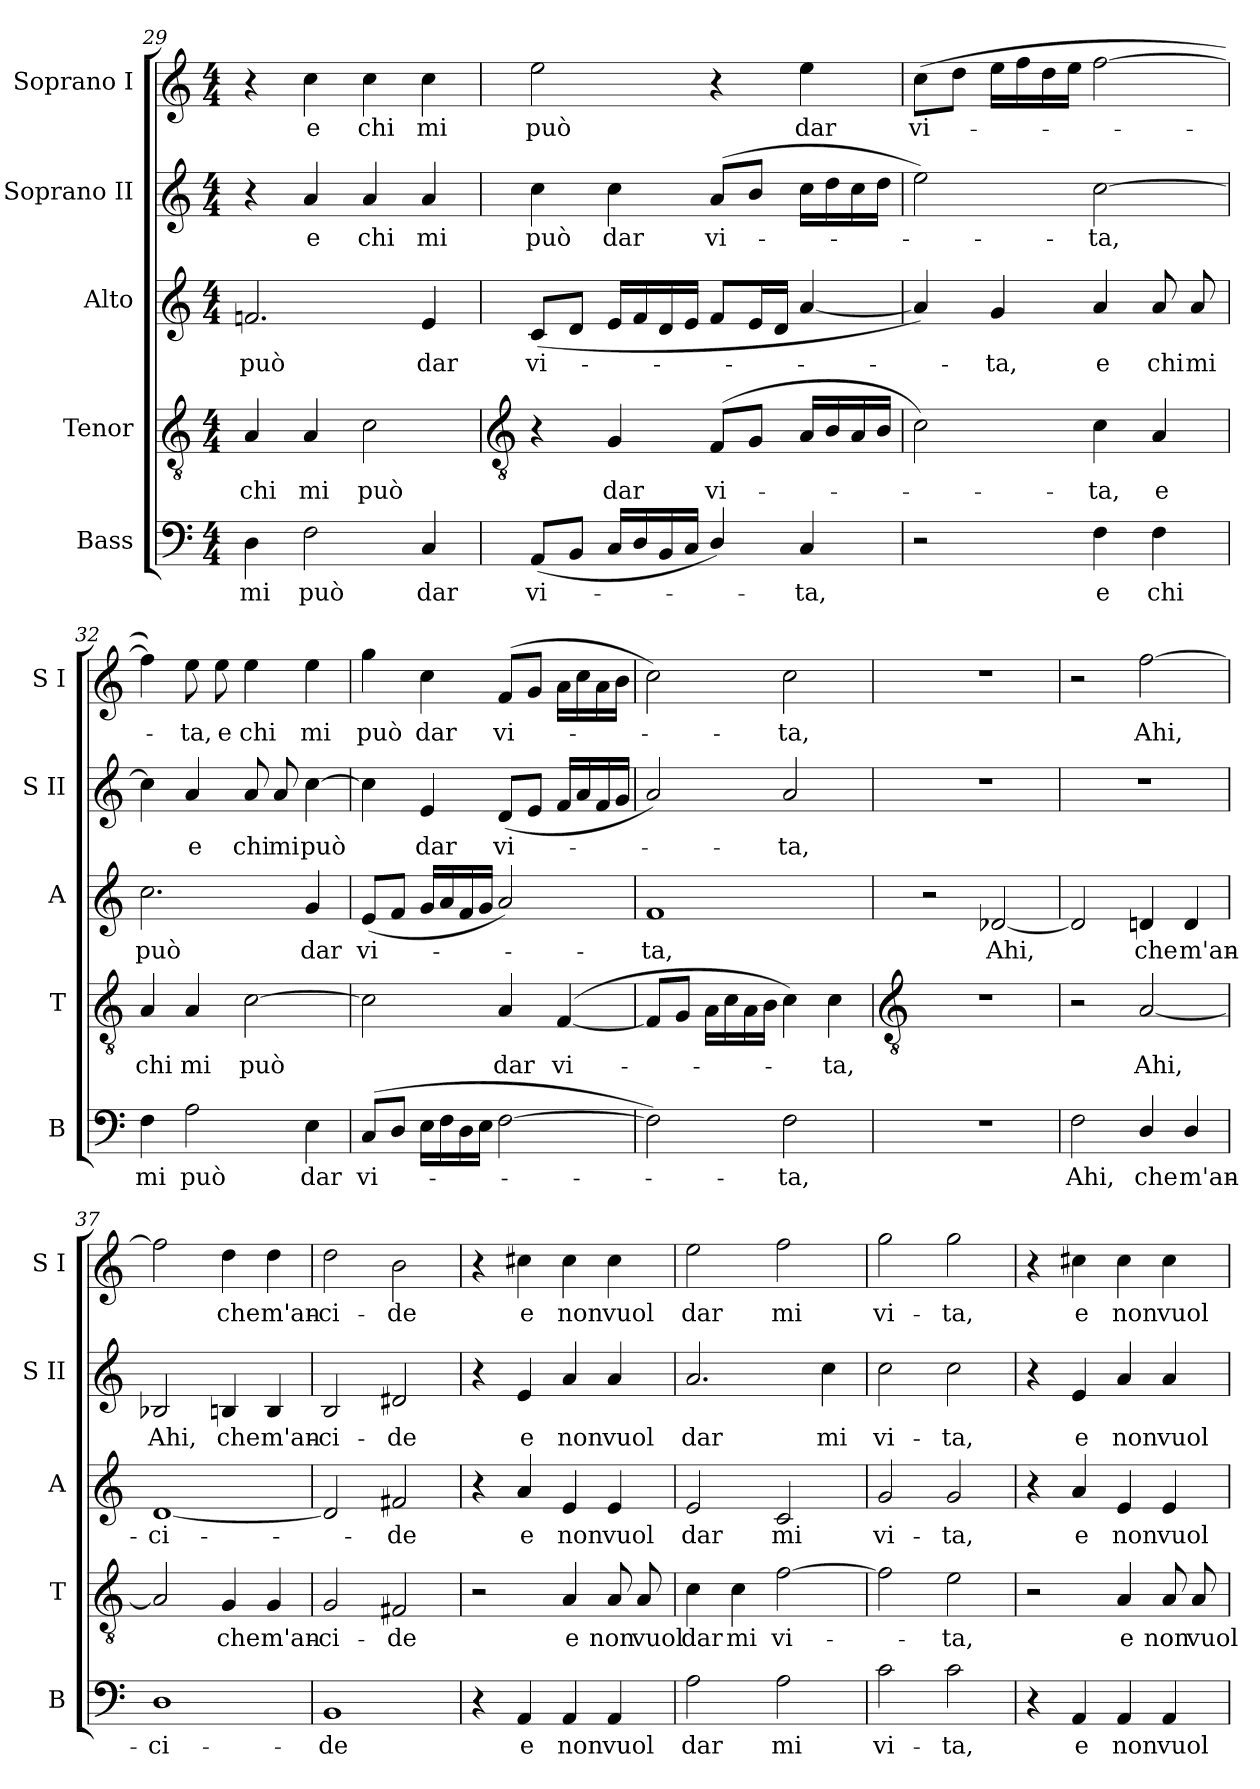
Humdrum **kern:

**kern	**text	**kern	**text	**kern	**text	**kern	**text	**kern	**text
*part5	*part5	*part4	*part4	*part3	*part3	*part2	*part2	*part1	*part1
*staff5	*staff5	*staff4	*staff4	*staff3	*staff3	*staff2	*staff2	*staff1	*staff1
*I"Bass	*	*I"Tenor	*	*I"Alto	*	*I"Soprano II	*	*I"Soprano I	*
*I'B	*	*I'T	*	*I'A	*	*I'S II	*	*I'S I	*
*clefF4	*	*clefGv2	*	*clefG2	*	*clefG2	*	*clefG2	*
*k[]	*	*k[]	*	*k[]	*	*k[]	*	*k[]	*
*C:	*	*C:	*	*C:	*	*C:	*	*C:	*
*M4/4	*	*M4/4	*	*M4/4	*	*M4/4	*	*M4/4	*
=29	=29	=29	=29	=29	=29	=29	=29	=29	=29
!	!LO:LY:b	!	!LO:LY:b	!	!LO:LY:b	!	!	!	!
4D	mi	4A	chi	2.fn	può	4r	.	4r	.
!	!LO:LY:b	!	!LO:LY:b	!	!	!	!LO:LY:b	!	!LO:LY:b
2F	può	4A	mi	.	.	4a	e	4cc	e
!	!	!	!LO:LY:b	!	!	!	!LO:LY:b	!	!LO:LY:b
.	.	2c	può	.	.	4a	chi	4cc	chi
!	!LO:LY:b	!	!	!	!LO:LY:b	!	!LO:LY:b	!	!LO:LY:b
4C	dar	.	.	4e	dar	4a	mi	4cc	mi
!!LO:LB:g=z
=30	=30	=30	=30	=30	=30	=30	=30	=30	=30
*	*	*clefGv2	*	*	*	*	*	*	*
!	!LO:LY:b	!	!	!	!LO:LY:b	!	!LO:LY:b	!	!LO:LY:b
(<8AAL	vi-	4r	.	(<8cL	vi-	4cc	può	2ee	può
8BBJ	.	.	.	8dJ	.	.	.	.	.
!	!	!	!LO:LY:b	!	!	!	!LO:LY:b	!	!
16CLL	.	4G	dar	16eLL	.	4cc	dar	.	.
16D	.	.	.	16f	.	.	.	.	.
16BB	.	.	.	16d	.	.	.	.	.
16CJJ	.	.	.	16eJJ	.	.	.	.	.
!	!	!	!LO:LY:b	!	!	!	!LO:LY:b	!	!
4D/)	.	(<8FL	vi-	8fL	.	(<8aL	vi-	4r	.
.	.	8GJ	.	16eL	.	8bJ	.	.	.
.	.	.	.	16dJJ	.	.	.	.	.
!	!LO:LY:b	!	!	!	!	!	!	!	!LO:LY:b
4C	ta,	16ALL	.	[4a	.	16ccLL	.	4ee	dar
.	.	16B	.	.	.	16dd	.	.	.
.	.	16A	.	.	.	16cc	.	.	.
.	.	16BJJ	.	.	.	16ddJJ	.	.	.
=31	=31	=31	=31	=31	=31	=31	=31	=31	=31
!	!	!	!	!	!	!	!	!	!LO:LY:b
2r	.	2c)	.	4a])	.	2ee)	.	(>8ccL	vi-
.	.	.	.	.	.	.	.	8ddJ	.
!	!	!	!	!	!LO:LY:b	!	!	!	!
.	.	.	.	4g	ta,	.	.	16eeLL	.
.	.	.	.	.	.	.	.	16ff	.
.	.	.	.	.	.	.	.	16dd	.
.	.	.	.	.	.	.	.	16eeJJ	.
!	!LO:LY:b	!	!LO:LY:b	!	!LO:LY:b	!	!LO:LY:b	!	!
4F	e	4c	ta,	4a	e	[2cc	ta,	[2ff	.
!	!LO:LY:b	!	!LO:LY:b	!	!LO:LY:b	!	!	!	!
4F	chi	4A	e	8a	chi	.	.	.	.
!	!	!	!	!	!LO:LY:b	!	!	!	!
.	.	.	.	8a	mi	.	.	.	.
=32	=32	=32	=32	=32	=32	=32	=32	=32	=32
!	!LO:LY:b	!	!LO:LY:b	!	!LO:LY:b	!	!	!	!
4F	mi	4A	chi	2.cc	può	4cc]	.	4ff])	.
!	!LO:LY:b	!	!LO:LY:b	!	!	!	!LO:LY:b	!	!LO:LY:b
2A	può	4A	mi	.	.	4a	e	8ee	ta,
!	!	!	!	!	!	!	!	!	!LO:LY:b
.	.	.	.	.	.	.	.	8ee	e
!	!	!	!LO:LY:b	!	!	!	!LO:LY:b	!	!LO:LY:b
.	.	[2c	può	.	.	8a	chi	4ee	chi
!	!	!	!	!	!	!	!LO:LY:b	!	!
.	.	.	.	.	.	8a	mi	.	.
!	!LO:LY:b	!	!	!	!LO:LY:b	!	!LO:LY:b	!	!LO:LY:b
4E	dar	.	.	4g	dar	[4cc	può	4ee	mi
=33	=33	=33	=33	=33	=33	=33	=33	=33	=33
!	!LO:LY:b	!	!	!	!LO:LY:b	!	!	!	!LO:LY:b
(<8CL	vi-	2c]	.	(<8eL	vi-	4cc]	.	4gg	può
8DJ	.	.	.	8fJ	.	.	.	.	.
!	!	!	!	!	!	!	!LO:LY:b	!	!LO:LY:b
16ELL	.	.	.	16gLL	.	4e	dar	4cc	dar
16F	.	.	.	16a	.	.	.	.	.
16D	.	.	.	16f	.	.	.	.	.
16EJJ	.	.	.	16gJJ	.	.	.	.	.
!	!	!	!LO:LY:b	!	!	!	!LO:LY:b	!	!LO:LY:b
[2F	.	4A	dar	2a)	.	(<8dL	vi-	(<8fL	vi-
.	.	.	.	.	.	8eJ	.	8gJ	.
!	!	!	!LO:LY:b	!	!	!	!	!	!
.	.	(>[4F	vi-	.	.	16fLL	.	16aLL	.
.	.	.	.	.	.	16a	.	16cc	.
.	.	.	.	.	.	16f	.	16a	.
.	.	.	.	.	.	16gJJ	.	16bJJ	.
=34	=34	=34	=34	=34	=34	=34	=34	=34	=34
!	!	!	!	!	!LO:LY:b	!	!	!	!
2F])	.	8FL]	.	1f	ta,	2a)	.	2cc)	.
.	.	8GJ	.	.	.	.	.	.	.
.	.	16ALL	.	.	.	.	.	.	.
.	.	16c	.	.	.	.	.	.	.
.	.	16A	.	.	.	.	.	.	.
.	.	16BJJ	.	.	.	.	.	.	.
!	!LO:LY:b	!	!	!	!	!	!LO:LY:b	!	!LO:LY:b
2F	ta,	4c)	.	.	.	2a	ta,	2cc	ta,
!	!	!	!LO:LY:b	!	!	!	!	!	!
.	.	4c	ta,	.	.	.	.	.	.
!!LO:LB:g=z
=35	=35	=35	=35	=35	=35	=35	=35	=35	=35
*	*	*clefGv2	*	*	*	*	*	*	*
1r	.	1r	.	2r	.	1r	.	1r	.
!	!	!	!	!	!LO:LY:b	!	!	!	!
.	.	.	.	[2d-X	Ahi,	.	.	.	.
=36	=36	=36	=36	=36	=36	=36	=36	=36	=36
!	!LO:LY:b	!	!	!	!	!	!	!	!
2F	Ahi,	2r	.	2d-]	.	1r	.	2r	.
!	!LO:LY:b	!	!LO:LY:b	!	!LO:LY:b	!	!	!	!LO:LY:b
4D/	che	[2A	Ahi,	4dn	che	.	.	[2ff	Ahi,
!	!LO:LY:b	!	!	!	!LO:LY:b	!	!	!	!
4D/	m'an-	.	.	4d	m'an-	.	.	.	.
=37	=37	=37	=37	=37	=37	=37	=37	=37	=37
!	!LO:LY:b	!	!	!	!LO:LY:b	!	!LO:LY:b	!	!
1D	-ci-	2A]	.	[1d	-ci-	2B-X	Ahi,	2ff]	.
!	!	!	!LO:LY:b	!	!	!	!LO:LY:b	!	!LO:LY:b
.	.	4G	che	.	.	4Bn	che	4dd	che
!	!	!	!LO:LY:b	!	!	!	!LO:LY:b	!	!LO:LY:b
.	.	4G	m'an-	.	.	4B	m'an-	4dd	m'an-
=38	=38	=38	=38	=38	=38	=38	=38	=38	=38
!	!LO:LY:b	!	!LO:LY:b	!	!	!	!LO:LY:b	!	!LO:LY:b
1BB	-de	2G	-ci-	2d]	.	2B	-ci-	2dd	-ci-
!	!	!	!LO:LY:b	!	!LO:LY:b	!	!LO:LY:b	!	!LO:LY:b
.	.	2F#X	-de	2f#X	de	2d#X	-de	2b	-de
=39	=39	=39	=39	=39	=39	=39	=39	=39	=39
4r	.	2r	.	4r	.	4r	.	4r	.
!	!LO:LY:b	!	!	!	!LO:LY:b	!	!LO:LY:b	!	!LO:LY:b
4AA	e	.	.	4a	e	4e	e	4cc#X	e
!	!LO:LY:b	!	!LO:LY:b	!	!LO:LY:b	!	!LO:LY:b	!	!LO:LY:b
4AA	non	4A	e	4e	non	4a	non	4cc#	non
!	!LO:LY:b	!	!LO:LY:b	!	!LO:LY:b	!	!LO:LY:b	!	!LO:LY:b
4AA	vuol	8A	non	4e	vuol	4a	vuol	4cc#	vuol
!	!	!	!LO:LY:b	!	!	!	!	!	!
.	.	8A	vuol	.	.	.	.	.	.
=40	=40	=40	=40	=40	=40	=40	=40	=40	=40
!	!LO:LY:b	!	!LO:LY:b	!	!LO:LY:b	!	!LO:LY:b	!	!LO:LY:b
2A	dar	4c	dar	2e	dar	2.a	dar	2ee	dar
!	!	!	!LO:LY:b	!	!	!	!	!	!
.	.	4c	mi	.	.	.	.	.	.
!	!LO:LY:b	!	!LO:LY:b	!	!LO:LY:b	!	!	!	!LO:LY:b
2A	mi	[2f	vi-	2c	mi	.	.	2ff	mi
!	!	!	!	!	!	!	!LO:LY:b	!	!
.	.	.	.	.	.	4cc	mi	.	.
=41	=41	=41	=41	=41	=41	=41	=41	=41	=41
!	!LO:LY:b	!	!	!	!LO:LY:b	!	!LO:LY:b	!	!LO:LY:b
2c	vi-	2f]	.	2g	vi-	2cc	vi-	2gg	vi-
!	!LO:LY:b	!	!LO:LY:b	!	!LO:LY:b	!	!LO:LY:b	!	!LO:LY:b
2c	-ta,	2e	ta,	2g	-ta,	2cc	-ta,	2gg	-ta,
=42	=42	=42	=42	=42	=42	=42	=42	=42	=42
4r	.	2r	.	4r	.	4r	.	4r	.
!	!LO:LY:b	!	!	!	!LO:LY:b	!	!LO:LY:b	!	!LO:LY:b
4AA	e	.	.	4a	e	4e	e	4cc#X	e
!	!LO:LY:b	!	!LO:LY:b	!	!LO:LY:b	!	!LO:LY:b	!	!LO:LY:b
4AA	non	4A	e	4e	non	4a	non	4cc#	non
!	!LO:LY:b	!	!LO:LY:b	!	!LO:LY:b	!	!LO:LY:b	!	!LO:LY:b
4AA	vuol	8A	non	4e	vuol	4a	vuol	4cc#	vuol
!	!	!	!LO:LY:b	!	!	!	!	!	!
.	.	8A	vuol	.	.	.	.	.	.
=	=	=	=	=	=	=	=	=	=
*-	*-	*-	*-	*-	*-	*-	*-	*-	*-
